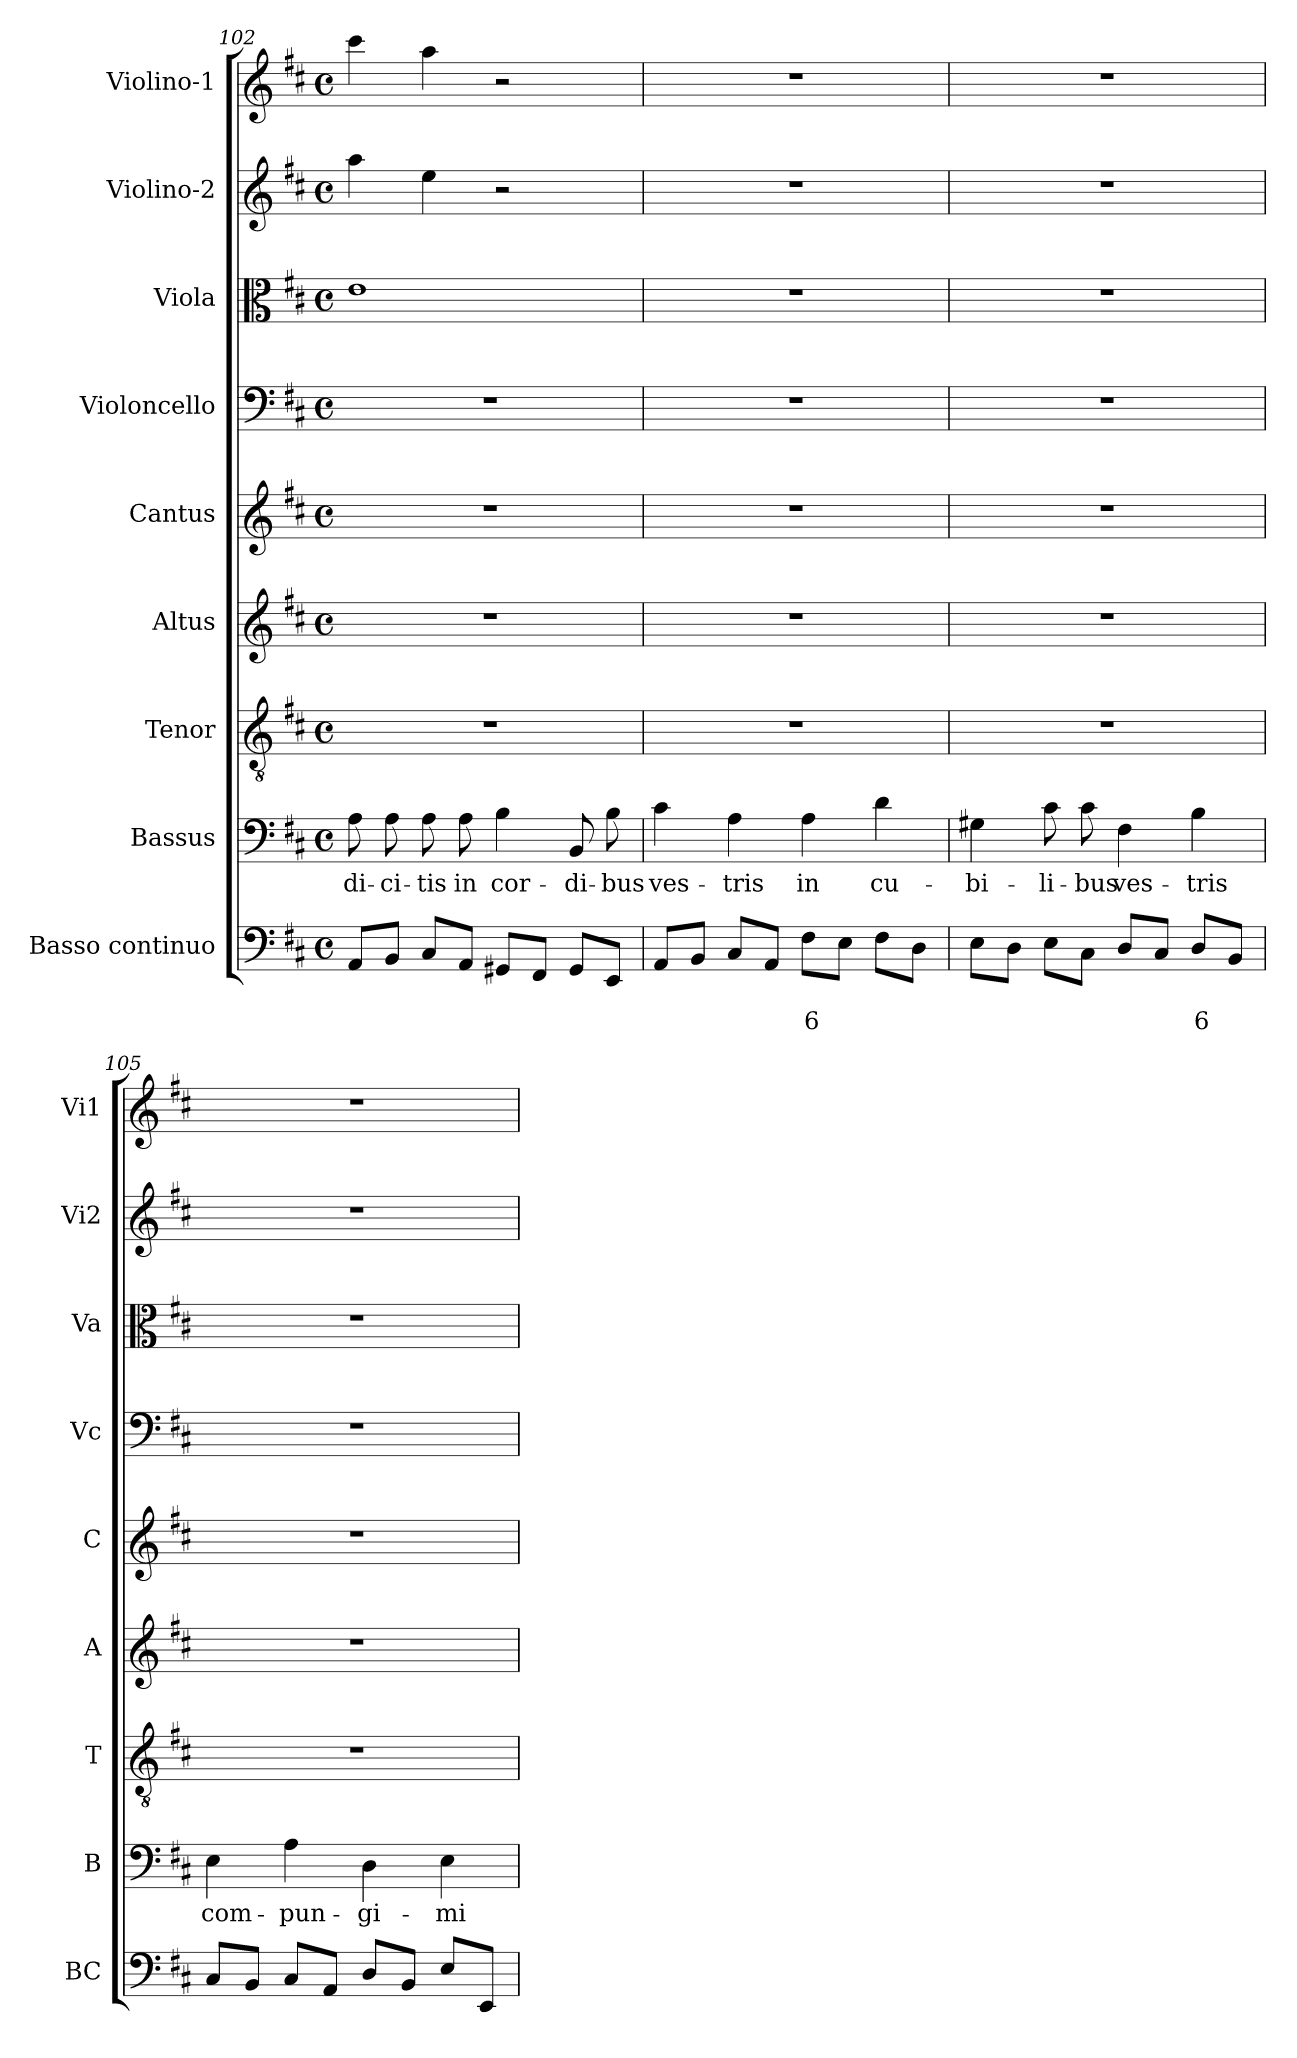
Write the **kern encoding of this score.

**kern	**text	**text	**kern	**text	**kern	**kern	**kern	**kern	**kern	**kern	**kern
*part9	*part9	*part9	*part8	*part8	*part7	*part6	*part5	*part4	*part3	*part2	*part1
*staff9	*staff9	*staff9	*staff8	*staff8	*staff7	*staff6	*staff5	*staff4	*staff3	*staff2	*staff1
*I"Basso continuo	*	*	*I"Bassus	*	*I"Tenor	*I"Altus	*I"Cantus	*I"Violoncello	*I"Viola	*I"Violino-2	*I"Violino-1
*I'BC	*	*	*I'B	*	*I'T	*I'A	*I'C	*I'Vc	*I'Va	*I'Vi2	*I'Vi1
*clefF4	*	*	*clefF4	*	*clefGv2	*clefG2	*clefG2	*clefF4	*clefC3	*clefG2	*clefG2
*k[f#c#]	*	*	*k[f#c#]	*	*k[f#c#]	*k[f#c#]	*k[f#c#]	*k[f#c#]	*k[f#c#]	*k[f#c#]	*k[f#c#]
*D:	*	*	*D:	*	*D:	*D:	*D:	*D:	*D:	*D:	*D:
*M4/4	*	*	*M4/4	*	*M4/4	*M4/4	*M4/4	*M4/4	*M4/4	*M4/4	*M4/4
*met(c)	*	*	*met(c)	*	*met(c)	*met(c)	*met(c)	*met(c)	*met(c)	*met(c)	*met(c)
=102	=102	=102	=102	=102	=102	=102	=102	=102	=102	=102	=102
!	!	!	!	!LO:LY:b	!	!	!	!	!	!	!
8AA/L	.	.	8A\	di-	1r	1r	1r	1r	1e	4aa\	4ccc#\
!	!	!	!	!LO:LY:b	!	!	!	!	!	!	!
8BB/J	.	.	8A\	-ci-	.	.	.	.	.	.	.
!	!	!	!	!LO:LY:b	!	!	!	!	!	!	!
8C#/L	.	.	8A\	-tis	.	.	.	.	.	4ee\	4aa\
!	!	!	!	!LO:LY:b	!	!	!	!	!	!	!
8AA/J	.	.	8A\	in	.	.	.	.	.	.	.
!	!	!	!	!LO:LY:b	!	!	!	!	!	!	!
8GG#X/L	.	.	4B\	cor-	.	.	.	.	.	2r	2r
8FF#/J	.	.	.	.	.	.	.	.	.	.	.
!	!	!	!	!LO:LY:b	!	!	!	!	!	!	!
8GG#/L	.	.	8BB/	-di-	.	.	.	.	.	.	.
!	!	!	!	!LO:LY:b	!	!	!	!	!	!	!
8EE/J	.	.	8B\	-bus	.	.	.	.	.	.	.
=103	=103	=103	=103	=103	=103	=103	=103	=103	=103	=103	=103
!	!	!	!	!LO:LY:b	!	!	!	!	!	!	!
8AA/L	.	.	4c#\	ves-	1r	1r	1r	1r	1r	1r	1r
8BB/J	.	.	.	.	.	.	.	.	.	.	.
!	!	!	!	!LO:LY:b	!	!	!	!	!	!	!
8C#/L	.	.	4A\	-tris	.	.	.	.	.	.	.
8AA/J	.	.	.	.	.	.	.	.	.	.	.
!	!	!LO:LY:b	!	!LO:LY:b	!	!	!	!	!	!	!
8F#\L	.	6	4A\	in	.	.	.	.	.	.	.
8E\J	.	.	.	.	.	.	.	.	.	.	.
!	!	!	!	!LO:LY:b	!	!	!	!	!	!	!
8F#\L	.	.	4d\	cu-	.	.	.	.	.	.	.
8D\J	.	.	.	.	.	.	.	.	.	.	.
=104	=104	=104	=104	=104	=104	=104	=104	=104	=104	=104	=104
!	!	!	!	!LO:LY:b	!	!	!	!	!	!	!
8E\L	.	.	4G#X\	-bi-	1r	1r	1r	1r	1r	1r	1r
8D\J	.	.	.	.	.	.	.	.	.	.	.
!	!	!	!	!LO:LY:b	!	!	!	!	!	!	!
8E\L	.	.	8c#\	-li-	.	.	.	.	.	.	.
!	!	!	!	!LO:LY:b	!	!	!	!	!	!	!
8C#\J	.	.	8c#\	-bus	.	.	.	.	.	.	.
!	!	!	!	!LO:LY:b	!	!	!	!	!	!	!
8D/L	.	.	4F#\	ves-	.	.	.	.	.	.	.
8C#/J	.	.	.	.	.	.	.	.	.	.	.
!	!	!LO:LY:b	!	!LO:LY:b	!	!	!	!	!	!	!
8D/L	.	6	4B\	-tris	.	.	.	.	.	.	.
8BB/J	.	.	.	.	.	.	.	.	.	.	.
=105	=105	=105	=105	=105	=105	=105	=105	=105	=105	=105	=105
!	!	!	!	!LO:LY:b	!	!	!	!	!	!	!
8C#/L	.	.	4E\	com-	1r	1r	1r	1r	1r	1r	1r
8BB/J	.	.	.	.	.	.	.	.	.	.	.
!	!	!	!	!LO:LY:b	!	!	!	!	!	!	!
8C#/L	.	.	4A\	-pun-	.	.	.	.	.	.	.
8AA/J	.	.	.	.	.	.	.	.	.	.	.
!	!	!	!	!LO:LY:b	!	!	!	!	!	!	!
8D/L	.	.	4D\	-gi-	.	.	.	.	.	.	.
8BB/J	.	.	.	.	.	.	.	.	.	.	.
!	!	!	!	!LO:LY:b	!	!	!	!	!	!	!
8E/L	.	.	4E\	-mi-	.	.	.	.	.	.	.
8EE/J	.	.	.	.	.	.	.	.	.	.	.
=	=	=	=	=	=	=	=	=	=	=	=
*-	*-	*-	*-	*-	*-	*-	*-	*-	*-	*-	*-
